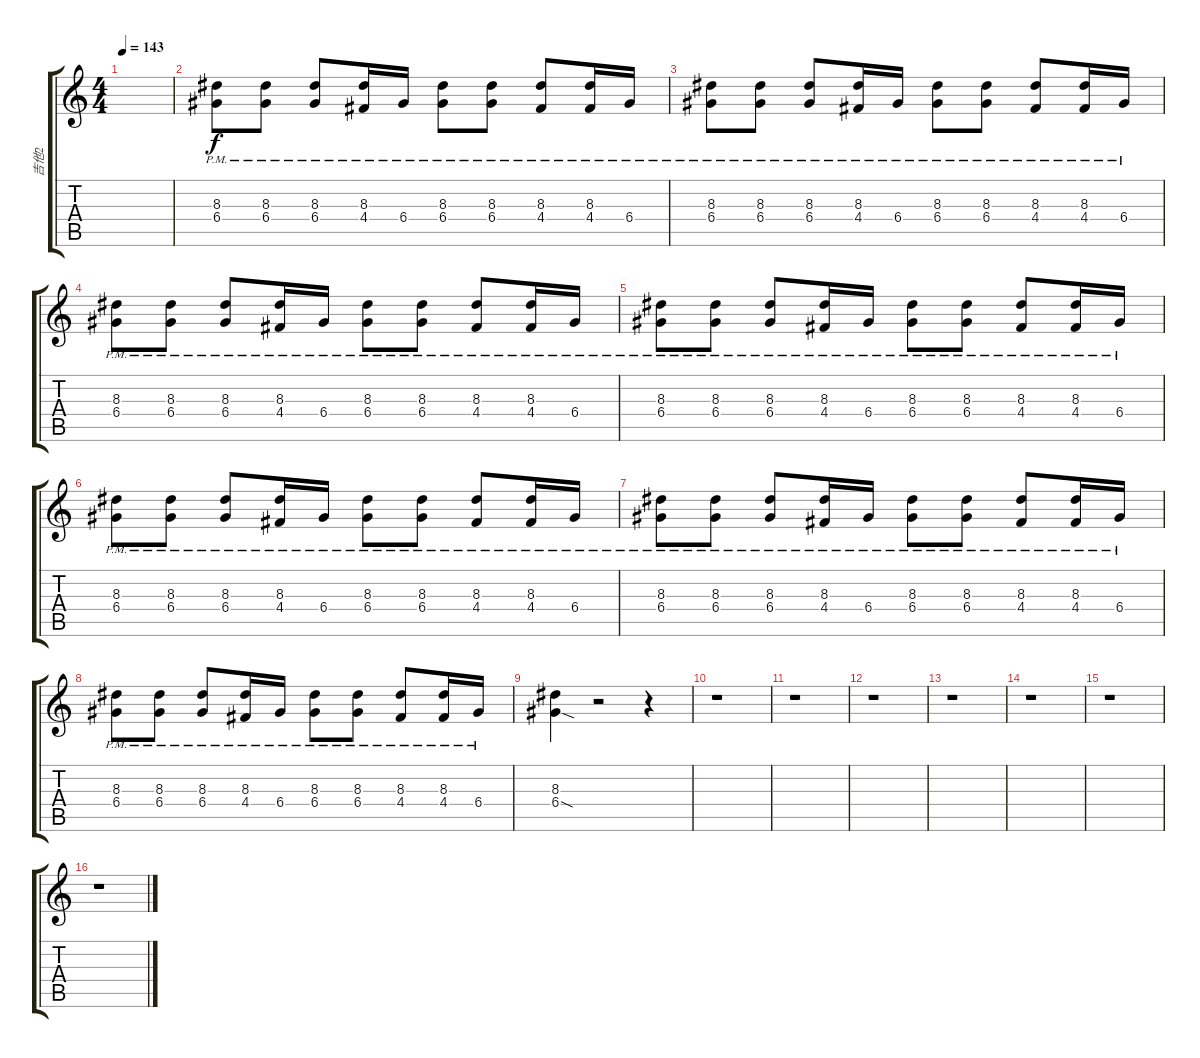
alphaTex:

\track ("吉他2" "吉他2") {instrument overdrivenguitar}
\staff {score tabs}
\tuning (E4 B3 G3 D3 A2 E2) {hide}
\ts (4 4)
\tempo 143
\clef g2
\ks c
|
(8.3{pm} 6.4{pm}).8 (8.3{pm} 6.4{pm}).8 (8.3{pm} 6.4{pm}).8 (8.3{pm} 4.4{pm}).16 6.4{pm}.16 (8.3{pm} 6.4{pm}).8 (8.3{pm} 6.4{pm}).8 (8.3{pm} 4.4{pm}).8 (8.3{pm} 4.4{pm}).16 6.4{pm}.16 |
(8.3{pm} 6.4{pm}).8 (8.3{pm} 6.4{pm}).8 (8.3{pm} 6.4{pm}).8 (8.3{pm} 4.4{pm}).16 6.4{pm}.16 (8.3{pm} 6.4{pm}).8 (8.3{pm} 6.4{pm}).8 (8.3{pm} 4.4{pm}).8 (8.3{pm} 4.4{pm}).16 6.4{pm}.16 |
(8.3{pm} 6.4{pm}).8 (8.3{pm} 6.4{pm}).8 (8.3{pm} 6.4{pm}).8 (8.3{pm} 4.4{pm}).16 6.4{pm}.16 (8.3{pm} 6.4{pm}).8 (8.3{pm} 6.4{pm}).8 (8.3{pm} 4.4{pm}).8 (8.3{pm} 4.4{pm}).16 6.4{pm}.16 |
(8.3{pm} 6.4{pm}).8 (8.3{pm} 6.4{pm}).8 (8.3{pm} 6.4{pm}).8 (8.3{pm} 4.4{pm}).16 6.4{pm}.16 (8.3{pm} 6.4{pm}).8 (8.3{pm} 6.4{pm}).8 (8.3{pm} 4.4{pm}).8 (8.3{pm} 4.4{pm}).16 6.4{pm}.16 |
(8.3{pm} 6.4{pm}).8 (8.3{pm} 6.4{pm}).8 (8.3{pm} 6.4{pm}).8 (8.3{pm} 4.4{pm}).16 6.4{pm}.16 (8.3{pm} 6.4{pm}).8 (8.3{pm} 6.4{pm}).8 (8.3{pm} 4.4{pm}).8 (8.3{pm} 4.4{pm}).16 6.4{pm}.16 |
(8.3{pm} 6.4{pm}).8 (8.3{pm} 6.4{pm}).8 (8.3{pm} 6.4{pm}).8 (8.3{pm} 4.4{pm}).16 6.4{pm}.16 (8.3{pm} 6.4{pm}).8 (8.3{pm} 6.4{pm}).8 (8.3{pm} 4.4{pm}).8 (8.3{pm} 4.4{pm}).16 6.4{pm}.16 |
(8.3{pm} 6.4{pm}).8 (8.3{pm} 6.4{pm}).8 (8.3{pm} 6.4{pm}).8 (8.3{pm} 4.4{pm}).16 6.4{pm}.16 (8.3{pm} 6.4{pm}).8 (8.3{pm} 6.4{pm}).8 (8.3{pm} 4.4{pm}).8 (8.3{pm} 4.4{pm}).16 6.4{pm}.16 |
(8.3 6.4{sod}).4 r.2 r.4 |
r.1 |
r.1 |
r.1 |
r.1 |
r.1 |
r.1 |
r.1
